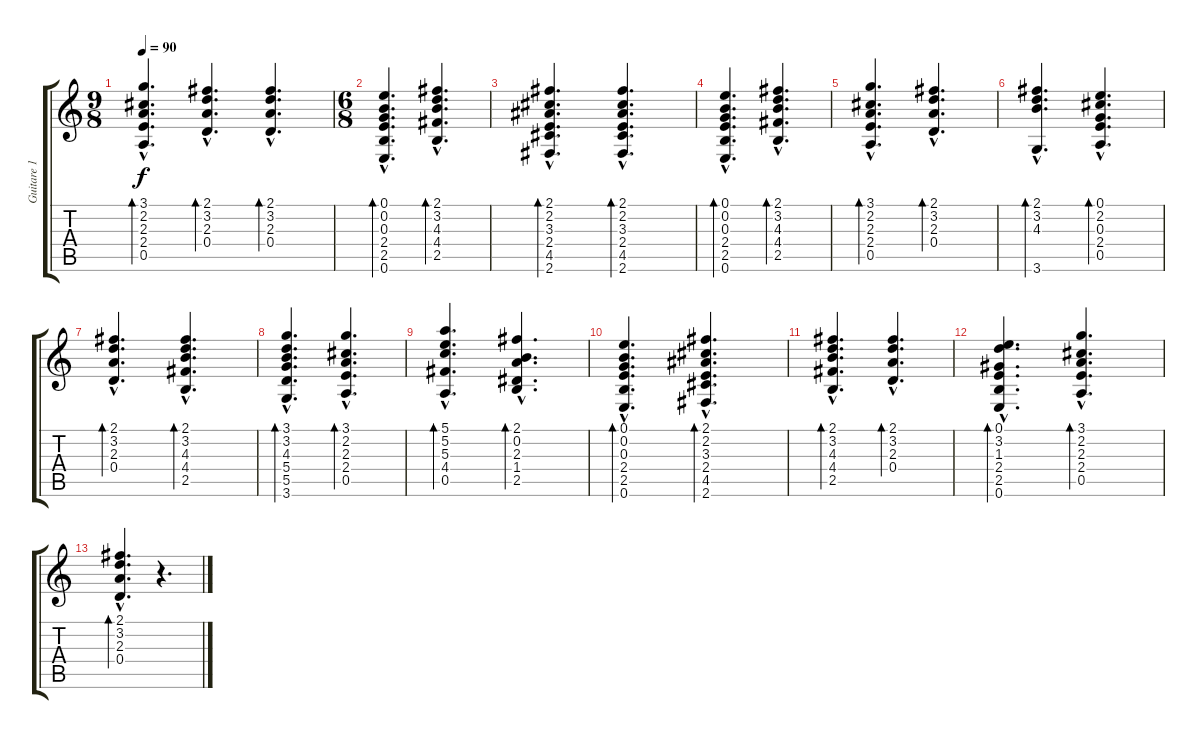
\track ("Guitare 1 (Georges Brassens)" "Guitare 1 ") {instrument acousticguitarnylon}
\staff {score tabs}
\tuning (E4 B3 G3 D3 A2 E2) {hide}
\ts (9 8)
\tempo 90
\clef g2
\ks c
(3.1{hac} 2.2{hac} 2.3{hac} 2.4{hac} 0.5{hac}).4{d bd 120 dy f} (2.1{hac} 3.2{hac} 2.3{hac} 0.4{hac}).4{d bd 120} (2.1{hac} 3.2{hac} 2.3{hac} 0.4{hac}).4{d bd 120} |
\ts (6 8)
(0.1{hac} 0.2{hac} 0.3{hac} 2.4{hac} 2.5{hac} 0.6{hac}).4{d bd 120} (2.1{hac} 3.2{hac} 4.3{hac} 4.4{hac} 2.5{hac}).4{d bd 120} |
(2.1{hac} 2.2{hac} 3.3{hac} 2.4{hac} 4.5{hac} 2.6{hac}).4{d bd 120} (2.1{hac} 2.2{hac} 3.3{hac} 2.4{hac} 4.5{hac} 2.6{hac}).4{d bd 120} |
(0.1{hac} 0.2{hac} 0.3{hac} 2.4{hac} 2.5{hac} 0.6{hac}).4{d bd 120} (2.1{hac} 3.2{hac} 4.3{hac} 4.4{hac} 2.5{hac}).4{d bd 120} |
(3.1{hac} 2.2{hac} 2.3{hac} 2.4{hac} 0.5{hac}).4{d bd 120} (2.1{hac} 3.2{hac} 2.3{hac} 0.4{hac}).4{d bd 120} |
(2.1{hac} 3.2{hac} 4.3{hac} 3.6{hac}).4{d bd 120} (0.1{hac} 2.2{hac} 0.3{hac} 2.4{hac} 0.5{hac}).4{d bd 120} |
(2.1{hac} 3.2{hac} 2.3{hac} 0.4{hac}).4{d bd 120} (2.1{hac} 3.2{hac} 4.3{hac} 4.4{hac} 2.5{hac}).4{d bd 120} |
(3.1{hac} 3.2{hac} 4.3{hac} 5.4{hac} 5.5{hac} 3.6{hac}).4{d bd 120} (3.1{hac} 2.2{hac} 2.3{hac} 2.4{hac} 0.5{hac}).4{d bd 120} |
(5.1{hac} 5.2{hac} 5.3{hac} 4.4{hac} 0.5{hac}).4{d bd 120} (2.1{hac} 0.2{hac} 2.3{hac} 1.4{hac} 2.5{hac}).4{d bd 120} |
(0.1{hac} 0.2{hac} 0.3{hac} 2.4{hac} 2.5{hac} 0.6{hac}).4{d bd 120} (2.1{hac} 2.2{hac} 3.3{hac} 2.4{hac} 4.5{hac} 2.6{hac}).4{d bd 120} |
(2.1{hac} 3.2{hac} 4.3{hac} 4.4{hac} 2.5{hac}).4{d bd 120} (2.1{hac} 3.2{hac} 2.3{hac} 0.4{hac}).4{d bd 120} |
(0.1{hac} 3.2{hac} 1.3{hac} 2.4{hac} 2.5{hac} 0.6{hac}).4{d bd 120} (3.1{hac} 2.2{hac} 2.3{hac} 2.4{hac} 0.5{hac}).4{d bd 120} |
(2.1{hac} 3.2{hac} 2.3{hac} 0.4{hac}).4{d bd 120} r.4{d}
